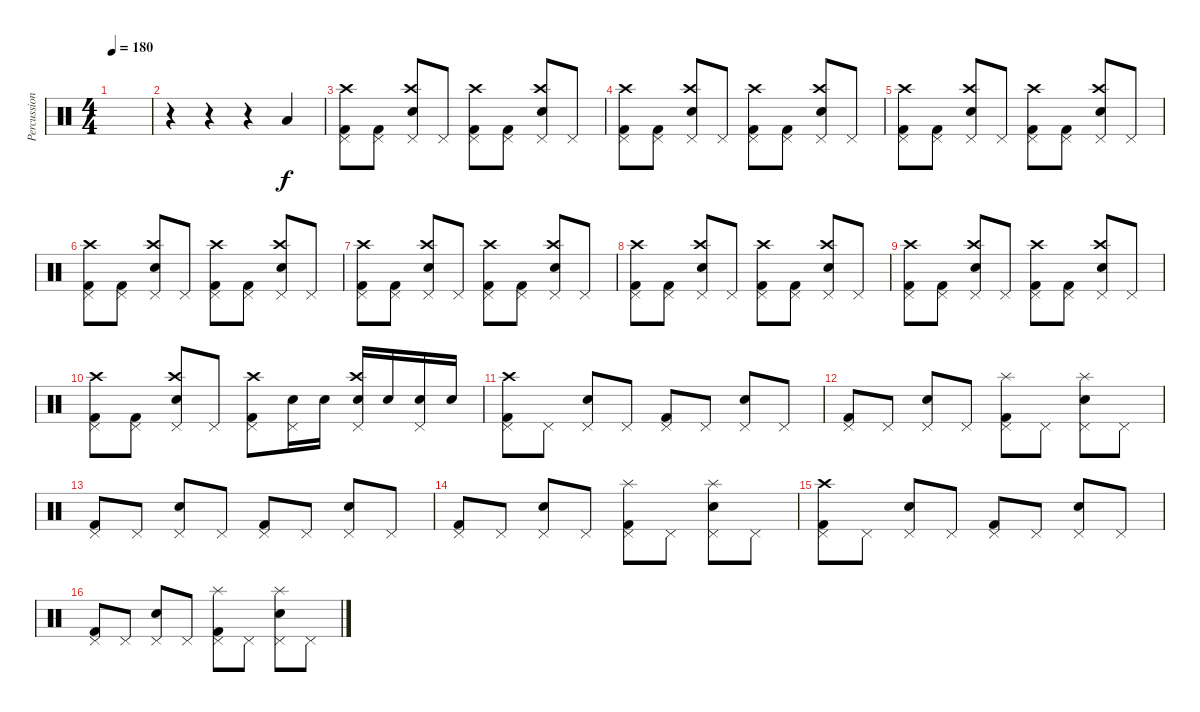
\track ("Percussion" "Percussion") {instrument percussion}
\staff {score}
\articulation defaults
\ts (4 4)
\tempo 180
\clef neutral
\ks c
|
r.4 r.4 r.4 "Low Tom (hit)".4 |
("Pedal Hi-Hat (hit)" "Kick (hit) 2" "Crash high (hit)").8 ("Pedal Hi-Hat (hit)" "Kick (hit) 2").8 ("Pedal Hi-Hat (hit)" "Electric Snare (hit)" "Crash high (hit)").8 "Pedal Hi-Hat (hit)".8 ("Pedal Hi-Hat (hit)" "Kick (hit) 2" "Crash high (hit)").8 ("Pedal Hi-Hat (hit)" "Kick (hit) 2").8 ("Pedal Hi-Hat (hit)" "Electric Snare (hit)" "Crash high (hit)").8 "Pedal Hi-Hat (hit)".8 |
("Pedal Hi-Hat (hit)" "Kick (hit) 2" "Crash high (hit)").8 ("Pedal Hi-Hat (hit)" "Kick (hit) 2").8 ("Pedal Hi-Hat (hit)" "Electric Snare (hit)" "Crash high (hit)").8 "Pedal Hi-Hat (hit)".8 ("Pedal Hi-Hat (hit)" "Kick (hit) 2" "Crash high (hit)").8 ("Pedal Hi-Hat (hit)" "Kick (hit) 2").8 ("Pedal Hi-Hat (hit)" "Electric Snare (hit)" "Crash high (hit)").8 "Pedal Hi-Hat (hit)".8 |
("Pedal Hi-Hat (hit)" "Kick (hit) 2" "Crash high (hit)").8 ("Pedal Hi-Hat (hit)" "Kick (hit) 2").8 ("Pedal Hi-Hat (hit)" "Electric Snare (hit)" "Crash high (hit)").8 "Pedal Hi-Hat (hit)".8 ("Pedal Hi-Hat (hit)" "Kick (hit) 2" "Crash high (hit)").8 ("Pedal Hi-Hat (hit)" "Kick (hit) 2").8 ("Pedal Hi-Hat (hit)" "Electric Snare (hit)" "Crash high (hit)").8 "Pedal Hi-Hat (hit)".8 |
("Pedal Hi-Hat (hit)" "Kick (hit) 2" "Crash high (hit)").8 ("Pedal Hi-Hat (hit)" "Kick (hit) 2").8 ("Pedal Hi-Hat (hit)" "Electric Snare (hit)" "Crash high (hit)").8 "Pedal Hi-Hat (hit)".8 ("Pedal Hi-Hat (hit)" "Kick (hit) 2" "Crash high (hit)").8 ("Pedal Hi-Hat (hit)" "Kick (hit) 2").8 ("Pedal Hi-Hat (hit)" "Electric Snare (hit)" "Crash high (hit)").8 "Pedal Hi-Hat (hit)".8 |
("Pedal Hi-Hat (hit)" "Kick (hit) 2" "Crash high (hit)").8 ("Pedal Hi-Hat (hit)" "Kick (hit) 2").8 ("Pedal Hi-Hat (hit)" "Electric Snare (hit)" "Crash high (hit)").8 "Pedal Hi-Hat (hit)".8 ("Pedal Hi-Hat (hit)" "Kick (hit) 2" "Crash high (hit)").8 ("Pedal Hi-Hat (hit)" "Kick (hit) 2").8 ("Pedal Hi-Hat (hit)" "Electric Snare (hit)" "Crash high (hit)").8 "Pedal Hi-Hat (hit)".8 |
("Pedal Hi-Hat (hit)" "Kick (hit) 2" "Crash high (hit)").8 ("Pedal Hi-Hat (hit)" "Kick (hit) 2").8 ("Pedal Hi-Hat (hit)" "Electric Snare (hit)" "Crash high (hit)").8 "Pedal Hi-Hat (hit)".8 ("Pedal Hi-Hat (hit)" "Kick (hit) 2" "Crash high (hit)").8 ("Pedal Hi-Hat (hit)" "Kick (hit) 2").8 ("Pedal Hi-Hat (hit)" "Electric Snare (hit)" "Crash high (hit)").8 "Pedal Hi-Hat (hit)".8 |
("Pedal Hi-Hat (hit)" "Kick (hit) 2" "Crash high (hit)").8 ("Pedal Hi-Hat (hit)" "Kick (hit) 2").8 ("Pedal Hi-Hat (hit)" "Electric Snare (hit)" "Crash high (hit)").8 "Pedal Hi-Hat (hit)".8 ("Pedal Hi-Hat (hit)" "Kick (hit) 2" "Crash high (hit)").8 ("Pedal Hi-Hat (hit)" "Kick (hit) 2").8 ("Pedal Hi-Hat (hit)" "Electric Snare (hit)" "Crash high (hit)").8 "Pedal Hi-Hat (hit)".8 |
("Pedal Hi-Hat (hit)" "Kick (hit) 2" "Crash high (hit)").8 ("Pedal Hi-Hat (hit)" "Kick (hit) 2").8 ("Pedal Hi-Hat (hit)" "Electric Snare (hit)" "Crash high (hit)").8 "Pedal Hi-Hat (hit)".8 ("Pedal Hi-Hat (hit)" "Kick (hit) 2" "Crash high (hit)").8 ("Pedal Hi-Hat (hit)" "Electric Snare (hit)").16 "Electric Snare (hit)".16 ("Pedal Hi-Hat (hit)" "Electric Snare (hit)" "Crash high (hit)").16 "Electric Snare (hit)".16 ("Pedal Hi-Hat (hit)" "Electric Snare (hit)").16 "Electric Snare (hit)".16 |
("Pedal Hi-Hat (hit)" "Kick (hit) 2" "Crash high (hit)").8 "Pedal Hi-Hat (hit)".8 ("Pedal Hi-Hat (hit)" "Electric Snare (hit)").8 "Pedal Hi-Hat (hit)".8 ("Pedal Hi-Hat (hit)" "Kick (hit) 2").8 "Pedal Hi-Hat (hit)".8 ("Pedal Hi-Hat (hit)" "Electric Snare (hit)").8 "Pedal Hi-Hat (hit)".8 |
("Pedal Hi-Hat (hit)" "Kick (hit) 2").8 "Pedal Hi-Hat (hit)".8 ("Pedal Hi-Hat (hit)" "Electric Snare (hit)").8 "Pedal Hi-Hat (hit)".8 ("Pedal Hi-Hat (hit)" "Kick (hit) 2" "Splash (hit)").8 "Pedal Hi-Hat (hit)".8 ("Pedal Hi-Hat (hit)" "Electric Snare (hit)" "Splash (hit)").8 "Pedal Hi-Hat (hit)".8 |
("Pedal Hi-Hat (hit)" "Kick (hit) 2").8 "Pedal Hi-Hat (hit)".8 ("Pedal Hi-Hat (hit)" "Electric Snare (hit)").8 "Pedal Hi-Hat (hit)".8 ("Pedal Hi-Hat (hit)" "Kick (hit) 2").8 "Pedal Hi-Hat (hit)".8 ("Pedal Hi-Hat (hit)" "Electric Snare (hit)").8 "Pedal Hi-Hat (hit)".8 |
("Pedal Hi-Hat (hit)" "Kick (hit) 2").8 "Pedal Hi-Hat (hit)".8 ("Pedal Hi-Hat (hit)" "Electric Snare (hit)").8 "Pedal Hi-Hat (hit)".8 ("Pedal Hi-Hat (hit)" "Kick (hit) 2" "Splash (hit)").8 "Pedal Hi-Hat (hit)".8 ("Pedal Hi-Hat (hit)" "Electric Snare (hit)" "Splash (hit)").8 "Pedal Hi-Hat (hit)".8 |
("Pedal Hi-Hat (hit)" "Kick (hit) 2" "Crash high (hit)").8 "Pedal Hi-Hat (hit)".8 ("Pedal Hi-Hat (hit)" "Electric Snare (hit)").8 "Pedal Hi-Hat (hit)".8 ("Pedal Hi-Hat (hit)" "Kick (hit) 2").8 "Pedal Hi-Hat (hit)".8 ("Pedal Hi-Hat (hit)" "Electric Snare (hit)").8 "Pedal Hi-Hat (hit)".8 |
("Pedal Hi-Hat (hit)" "Kick (hit) 2").8 "Pedal Hi-Hat (hit)".8 ("Pedal Hi-Hat (hit)" "Electric Snare (hit)").8 "Pedal Hi-Hat (hit)".8 ("Pedal Hi-Hat (hit)" "Kick (hit) 2" "Splash (hit)").8 "Pedal Hi-Hat (hit)".8 ("Pedal Hi-Hat (hit)" "Electric Snare (hit)" "Splash (hit)").8 "Pedal Hi-Hat (hit)".8
